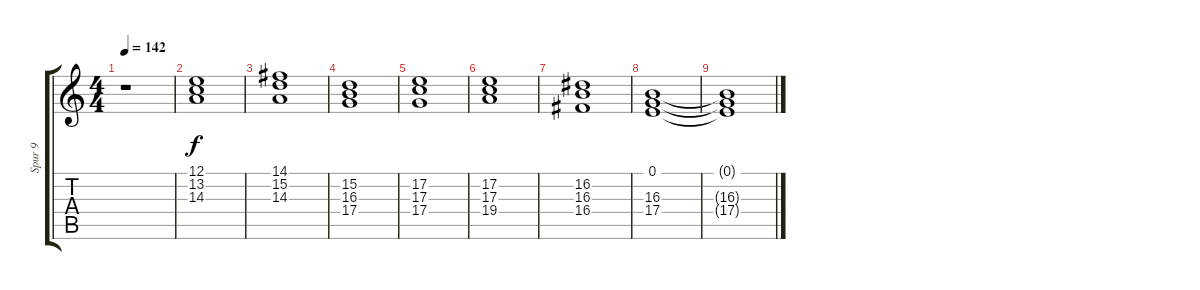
\track ("Spur 9" "Spur 9") {instrument stringensemble2}
\staff {score tabs}
\tuning (E4 B3 G3 D3 A2 E2) {hide}
\ts (4 4)
\tempo 142
\clef g2
\ks c
r.1{dy f} |
(12.1 13.2 14.3).1 |
(14.1 15.2 14.3).1 |
(15.2 16.3 17.4).1 |
(17.2 17.3 17.4).1 |
(17.2 17.3 19.4).1 |
(16.2 16.3 16.4).1 |
(0.1 16.3 17.4).1 |
(0.1{t} 16.3{t} 17.4{t}).1
